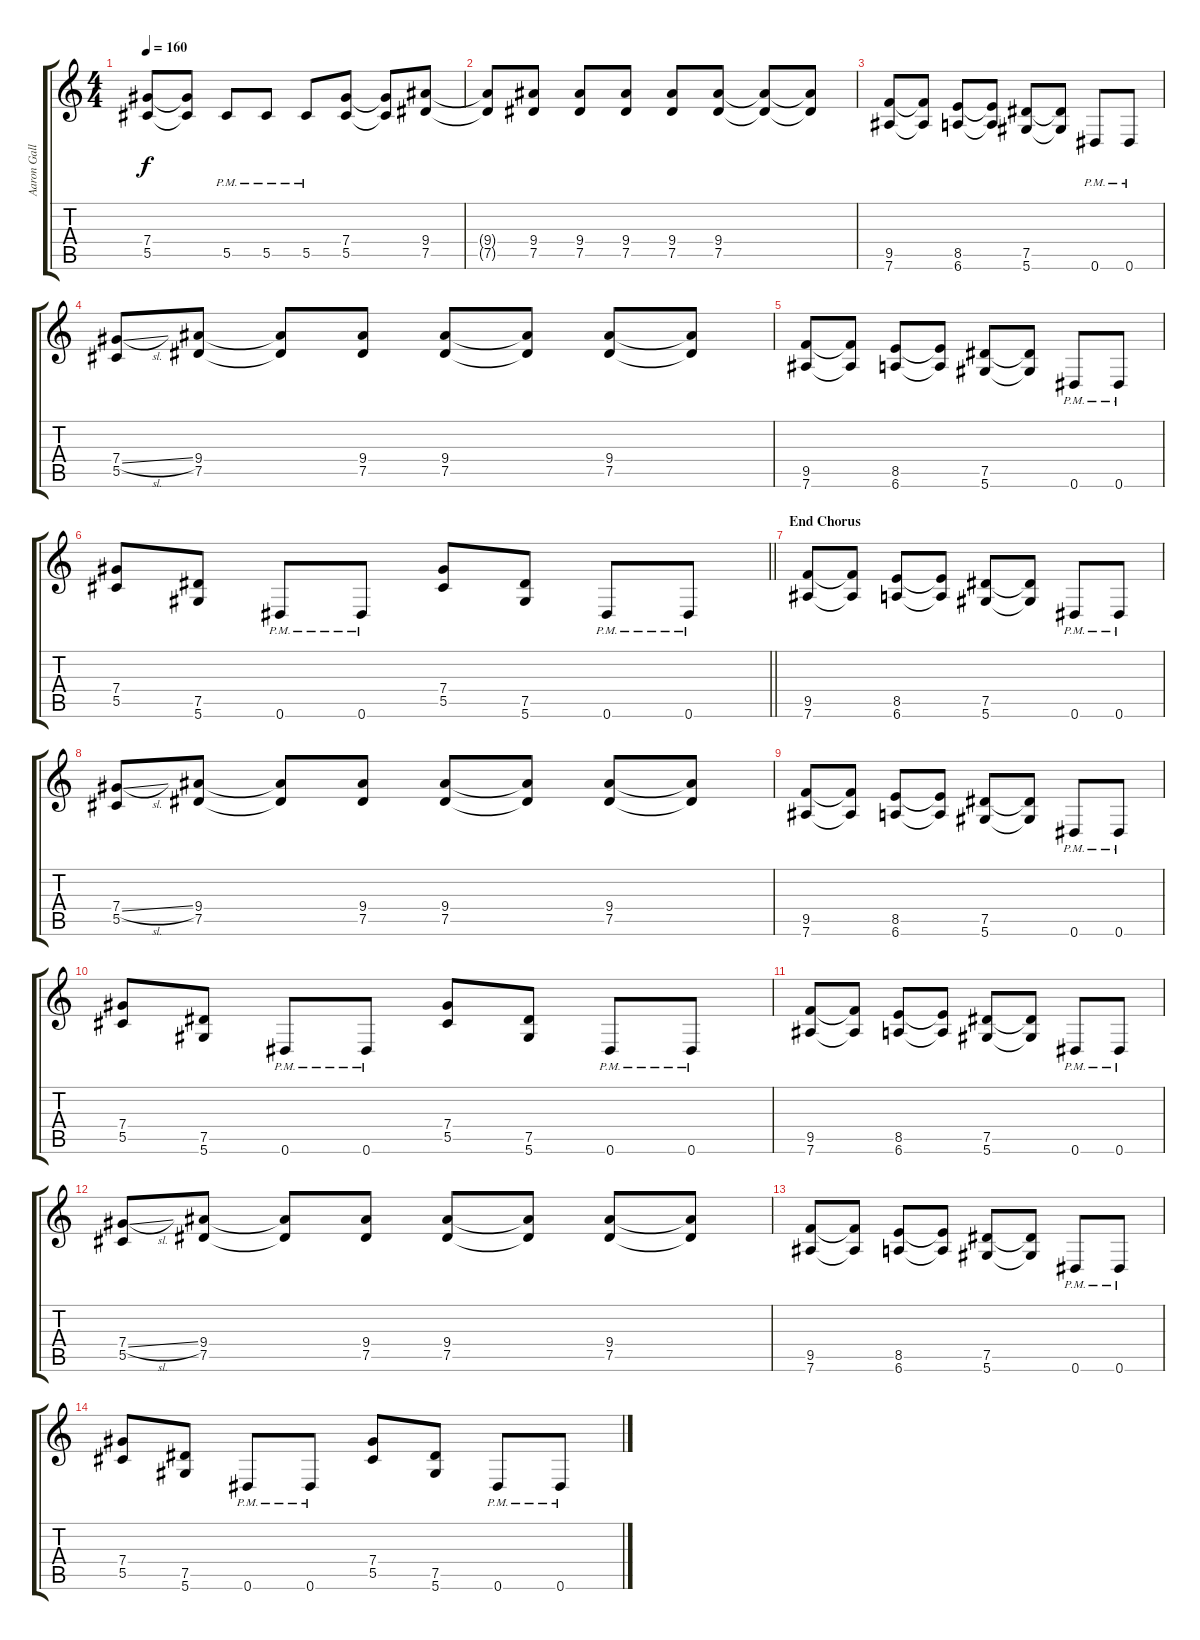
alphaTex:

\track ("Aaron Gallegos" "Aaron Gall") {instrument distortionguitar}
\staff {score tabs}
\tuning (Eb4 Bb3 Gb3 Db3 Ab2 Eb2) {hide}
\ts (4 4)
\tempo 160
\clef g2
\ks c
(7.4{t} 5.5{t}).8{dy f} (7.4{t} 5.5{t}).8 5.5{pm}.8 5.5{pm}.8 5.5{pm}.8 (7.4 5.5).8 (7.4{t} 5.5{t}).8 (9.4 7.5).8 |
(9.4{t} 7.5{t}).8 (9.4 7.5).8 (9.4 7.5).8 (9.4 7.5).8 (9.4 7.5).8 (9.4 7.5).8 (9.4{t} 7.5{t}).8 (9.4{t} 7.5{t}).8 |
(9.5 7.6).8 (9.5{t} 7.6{t}).8 (8.5 6.6).8 (8.5{t} 6.6{t}).8 (7.5 5.6).8 (7.5{t} 5.6{t}).8 0.6{pm}.8 0.6{pm}.8 |
(7.4{sl} 5.5).8 (9.4 7.5).8 (9.4{t} 7.5{t}).8 (9.4 7.5).8 (9.4 7.5).8 (9.4{t} 7.5{t}).8 (9.4 7.5).8 (9.4{t} 7.5{t}).8 |
(9.5 7.6).8 (9.5{t} 7.6{t}).8 (8.5 6.6).8 (8.5{t} 6.6{t}).8 (7.5 5.6).8 (7.5{t} 5.6{t}).8 0.6{pm}.8 0.6{pm}.8 |
\barLineRight lightlight
(7.4 5.5).8 (7.5 5.6).8 0.6{pm}.8 0.6{pm}.8 (7.4 5.5).8 (7.5 5.6).8 0.6{pm}.8 0.6{pm}.8 |
\section ("" "End Chorus")
(9.5 7.6).8 (9.5{t} 7.6{t}).8 (8.5 6.6).8 (8.5{t} 6.6{t}).8 (7.5 5.6).8 (7.5{t} 5.6{t}).8 0.6{pm}.8 0.6{pm}.8 |
(7.4{sl} 5.5).8 (9.4 7.5).8 (9.4{t} 7.5{t}).8 (9.4 7.5).8 (9.4 7.5).8 (9.4{t} 7.5{t}).8 (9.4 7.5).8 (9.4{t} 7.5{t}).8 |
(9.5 7.6).8 (9.5{t} 7.6{t}).8 (8.5 6.6).8 (8.5{t} 6.6{t}).8 (7.5 5.6).8 (7.5{t} 5.6{t}).8 0.6{pm}.8 0.6{pm}.8 |
(7.4 5.5).8 (7.5 5.6).8 0.6{pm}.8 0.6{pm}.8 (7.4 5.5).8 (7.5 5.6).8 0.6{pm}.8 0.6{pm}.8 |
(9.5 7.6).8 (9.5{t} 7.6{t}).8 (8.5 6.6).8 (8.5{t} 6.6{t}).8 (7.5 5.6).8 (7.5{t} 5.6{t}).8 0.6{pm}.8 0.6{pm}.8 |
(7.4{sl} 5.5).8 (9.4 7.5).8 (9.4{t} 7.5{t}).8 (9.4 7.5).8 (9.4 7.5).8 (9.4{t} 7.5{t}).8 (9.4 7.5).8 (9.4{t} 7.5{t}).8 |
(9.5 7.6).8 (9.5{t} 7.6{t}).8 (8.5 6.6).8 (8.5{t} 6.6{t}).8 (7.5 5.6).8 (7.5{t} 5.6{t}).8 0.6{pm}.8 0.6{pm}.8 |
(7.4 5.5).8 (7.5 5.6).8 0.6{pm}.8 0.6{pm}.8 (7.4 5.5).8 (7.5 5.6).8 0.6{pm}.8 0.6{pm}.8
